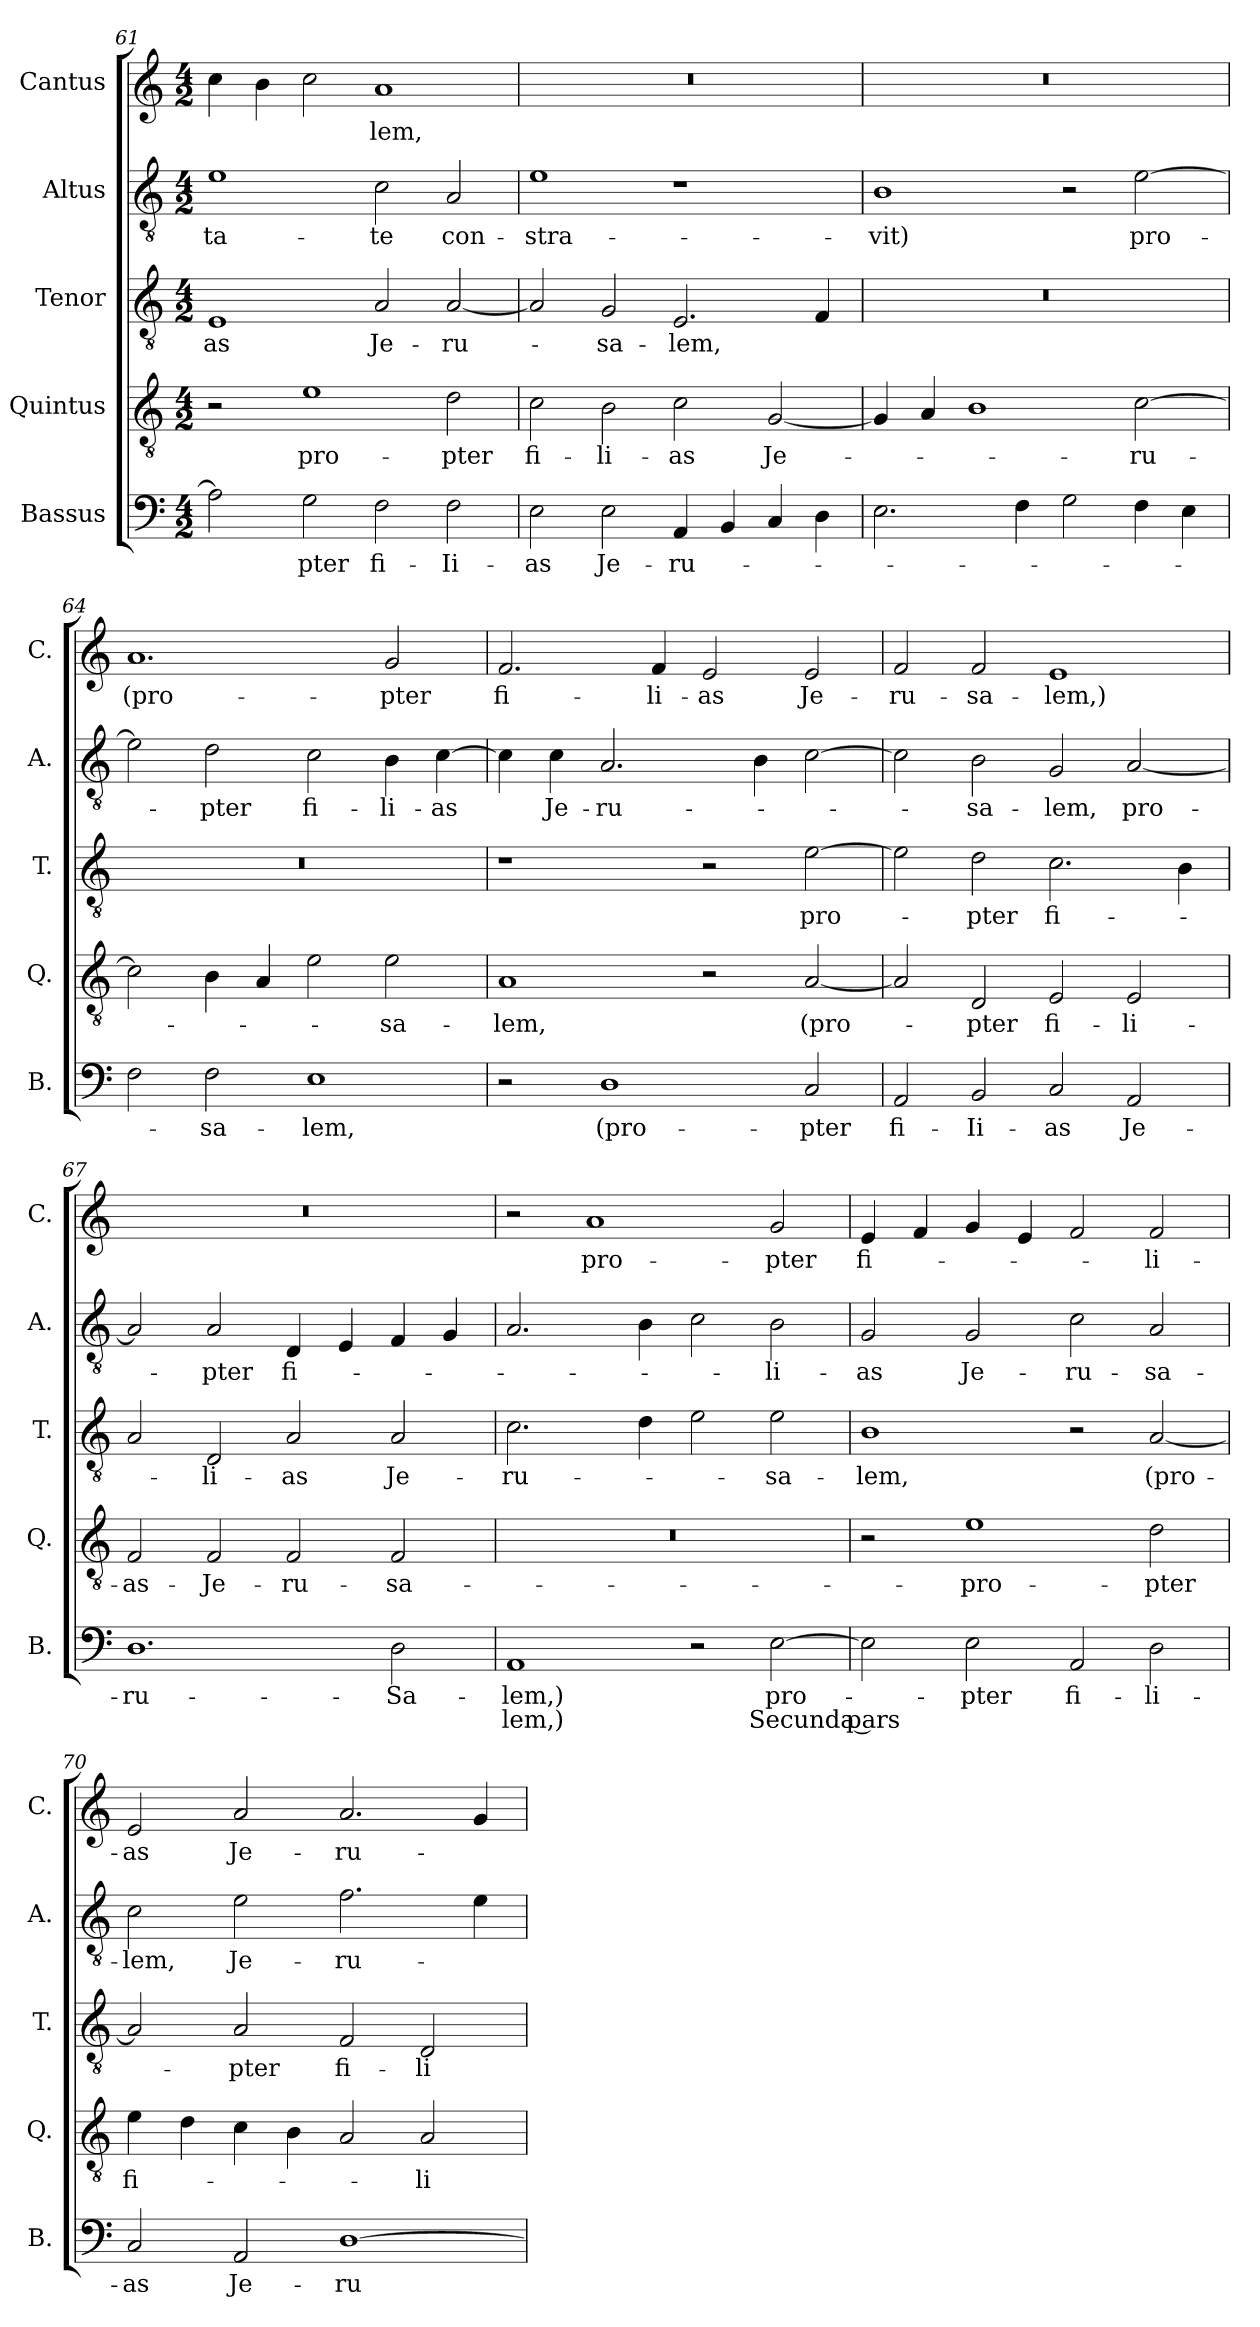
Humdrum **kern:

**kern	**text	**text	**kern	**text	**kern	**text	**kern	**text	**kern	**text
*part5	*part5	*part5	*part4	*part4	*part3	*part3	*part2	*part2	*part1	*part1
*staff5	*staff5	*staff5	*staff4	*staff4	*staff3	*staff3	*staff2	*staff2	*staff1	*staff1
*I"Bassus	*	*	*I"Quintus	*	*I"Tenor	*	*I"Altus	*	*I"Cantus	*
*I'B.	*	*	*I'Q.	*	*I'T.	*	*I'A.	*	*I'C.	*
*clefF4	*	*	*clefGv2	*	*clefGv2	*	*clefGv2	*	*clefG2	*
*k[]	*	*	*k[]	*	*k[]	*	*k[]	*	*k[]	*
*M4/2	*	*	*M4/2	*	*M4/2	*	*M4/2	*	*M4/2	*
=61	=61	=61	=61	=61	=61	=61	=61	=61	=61	=61
2A\]	.	.	2r	.	1E	-as	1e	-ta­-	4cc\	.
.	.	.	.	.	.	.	.	.	4b\	.
2G\	-pter	.	1e	pro-	.	.	.	.	2cc\	.
2F\	fi-	.	.	.	2A/	Je-	2c\	-te	1a	-lem,
2F\	-Ii-	.	2d\	-pter	[2A/	-ru­-	2A/	con-	.	.
=62	=62	=62	=62	=62	=62	=62	=62	=62	=62	=62
2E\	-as	.	2c\	fi-	2A/]	.	1e	-stra­-	0r	.
2E\	Je­-	.	2B\	-li­-	2G/	-sa-	.	.	.	.
4AA/	-ru-	.	2c\	-as	2.E/	-lem,	1r	.	.	.
4BB/	.	.	.	.	.	.	.	.	.	.
4C/	.	.	[2G/	Je-	.	.	.	.	.	.
4D\	.	.	.	.	4F/	.	.	.	.	.
=63	=63	=63	=63	=63	=63	=63	=63	=63	=63	=63
2.E\	.	.	4G/]	.	0r	.	1B	-vit)	0r	.
.	.	.	4A/	.	.	.	.	.	.	.
.	.	.	1B	.	.	.	.	.	.	.
4F\	.	.	.	.	.	.	.	.	.	.
2G\	.	.	.	.	.	.	2r	.	.	.
4F\	.	.	[2c\	-ru-	.	.	[2e\	pro­-	.	.
4E\	.	.	.	.	.	.	.	.	.	.
=64	=64	=64	=64	=64	=64	=64	=64	=64	=64	=64
2F\	.	.	2c\]	.	0r	.	2e\]	.	1.a	(pro­-
2F\	-sa-	.	4B\	.	.	.	2d\	-pter	.	.
.	.	.	4A/	.	.	.	.	.	.	.
1E	-lem,	.	2e\	.	.	.	2c\	fi­-	.	.
.	.	.	2e\	-sa-	.	.	4B\	-li­-	2g/	-pter
.	.	.	.	.	.	.	[4c\	-as	.	.
=65	=65	=65	=65	=65	=65	=65	=65	=65	=65	=65
2r	.	.	1A	-lem,	1r	.	4c\]	.	2.f/	fi-
.	.	.	.	.	.	.	4c\	Je­-	.	.
1D	(pro-	.	.	.	.	.	2.A/	-ru­-	.	.
.	.	.	.	.	.	.	.	.	4f/	-li­-
.	.	.	2r	.	2r	.	.	.	2e/	-as
.	.	.	.	.	.	.	4B\	.	.	.
2C/	-pter	.	[2A/	(pro­-	[2e\	pro­-	[2c\	.	2e/	Je-
=66	=66	=66	=66	=66	=66	=66	=66	=66	=66	=66
2AA/	fi-	.	2A/]	.	2e\]	.	2c\]	.	2f/	-ru­-
2BB/	-Ii-	.	2D/	-pter	2d\	-pter	2B\	-sa-	2f/	-sa-
2C/	-as	.	2E/	fi­-	2.c\	fi-	2G/	-lem,	1e	-lem,)
2AA/	Je-	.	2E/	-li­-	.	.	[2A/	pro-	.	.
.	.	.	.	.	4B\	.	.	.	.	.
=67	=67	=67	=67	=67	=67	=67	=67	=67	=67	=67
1.D	-ru-	.	2F/	-as-	2A/	.	2A/]	.	0r	.
.	.	.	2F/	-Je­-	2D/	-li-	2A/	-pter	.	.
.	.	.	2F/	-ru-	2A/	-as	4D/	fi­-	.	.
.	.	.	.	.	.	.	4E/	.	.	.
2D\	-Sa­-	.	2F/	-sa-	2A/	Je­-	4F/	.	.	.
.	.	.	.	.	.	.	4G/	.	.	.
=68	=68	=68	=68	=68	=68	=68	=68	=68	=68	=68
1AA	-lem,)	lem,)	0r	.	2.c\	-ru­-	2.A/	.	2r	.
.	.	.	.	.	.	.	.	.	1a	pro-
.	.	.	.	.	4d\	.	4B\	.	.	.
2r	.	.	.	.	2e\	.	2c\	.	.	.
[2E\	pro­-	Secunda pars	.	.	2e\	-sa-	2B\	-li­-	2g/	-pter
=69	=69	=69	=69	=69	=69	=69	=69	=69	=69	=69
2E\]	.	.	2r	.	1B	-lem,	2G/	-as	4e/	fi­-
.	.	.	.	.	.	.	.	.	4f/	.
2E\	-pter	.	1e	-pro-	.	.	2G/	Je-	4g/	.
.	.	.	.	.	.	.	.	.	4e/	.
2AA/	fi­-	.	.	.	2r	.	2c\	-ru-	2f/	.
2D\	-li-	.	2d\	-pter	[2A/	(pro-	2A/	-sa-	2f/	-li-
=70	=70	=70	=70	=70	=70	=70	=70	=70	=70	=70
2C/	-as	.	4e\	fi­-	2A/]	.	2c\	-lem,	2e/	-as
.	.	.	4d\	.	.	.	.	.	.	.
2AA/	Je­-	.	4c\	.	2A/	-pter	2e\	Je­-	2a/	Je­-
.	.	.	4B\	.	.	.	.	.	.	.
[1D	-ru-	.	2A/	.	2F/	fi-	2.f\	-ru-	2.a/	-ru-
.	.	.	2A/	-li-	2D/	-li­-	.	.	.	.
.	.	.	.	.	.	.	4e\	.	4g/	.
=	=	=	=	=	=	=	=	=	=	=
*-	*-	*-	*-	*-	*-	*-	*-	*-	*-	*-
